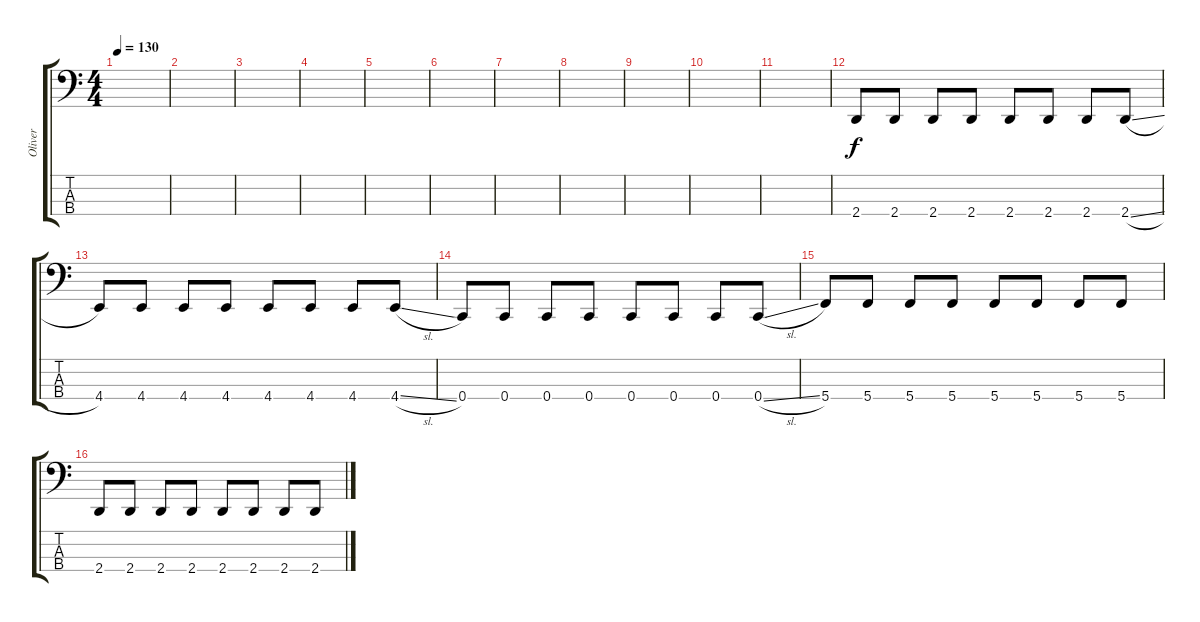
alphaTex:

\track ("Oliver" "Oliver") {instrument electricbassfinger}
\staff {score tabs}
\tuning (Eb2 Bb1 F1 C1) {hide}
\ts (4 4)
\tempo 130
\clef f4
\ks c
|
|
|
|
|
|
|
|
|
|
|
2.4.8 2.4.8 2.4.8 2.4.8 2.4.8 2.4.8 2.4.8 2.4{sl}.8 |
4.4.8 4.4.8 4.4.8 4.4.8 4.4.8 4.4.8 4.4.8 4.4{sl}.8 |
0.4.8 0.4.8 0.4.8 0.4.8 0.4.8 0.4.8 0.4.8 0.4{sl}.8 |
5.4.8 5.4.8 5.4.8 5.4.8 5.4.8 5.4.8 5.4.8 5.4.8 |
2.4.8 2.4.8 2.4.8 2.4.8 2.4.8 2.4.8 2.4.8 2.4{sl}.8
